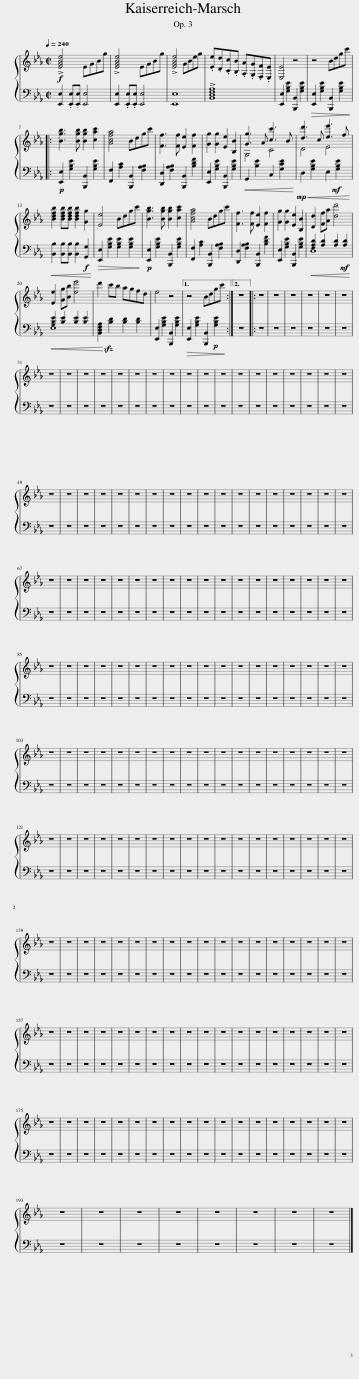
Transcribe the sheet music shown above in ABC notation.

X:1
%%score { ( 1 3 ) | ( 2 4 ) }
L:1/8
Q:1/4=240
M:2/2
I:linebreak $
K:Eb
V:1 treble
V:3 treble
V:2 bass
V:4 bass
V:1
!f! !>![EGBe]4 EGBg | !>![EGBe]4 EGBg | !>![EGBe]4 GBeg | .[Ee].[Dd].[Cc].[B,B] .[A,A].[G,G].[F,F].[E,E] | [E,E]4 z4 | %5
 z4 Bdgc' |:$ [Bgb]3 [Bgb] [Bgb]2 [cac']2 | [Acfa]4 Bdgc' | [Ff]3 [Ff] [Ee]2 [Ff]2 | [Gg]2 [Gg]2 [Ee]2 [B,B]2 | %10
 [Gg]3 A [cc']3 B | [dd']3 c [ee']3 f |$ [Bdfb]2 [Bdfb][Bdfb] [Bdfb]2 [Gg]2 | [Ee]4 Bdgc' | [Bgb]3 [Bgb] [Bgb]2 [cac']2 | %15
 [Acfa]4 Bdgc' | [Ff]3 [Ff] [Ee]2 [Ff]2 | [Gg]2 [Gg]2 [Ee]2 [B,B]2 | [Dd]2 [Ff][Aa] [dd']4 |$ [Ee]2 [Gg][Bb] [ee']4 | %20
 d'2 c'b agfd | e4 z4 |1 z4 Bdgc' :|2 z8 |: z8 | %25
 z8 | z8 | z8 | z8 | z8 |$ %30
 z8 | z8 | z8 | z8 | z8 | %35
 z8 | z8 | z8 | z8 | z8 | %40
 z8 | z8 | z8 | z8 | z8 | %45
 z8 | z8 | z8 |$ z8 | z8 | %50
 z8 | z8 | z8 | z8 | z8 | %55
 z8 | z8 | z8 | z8 | z8 | %60
 z8 | z8 | z8 | z8 | z8 | %65
 z8 |$ z8 | z8 | z8 | z8 | %70
 z8 | z8 | z8 | z8 | z8 | %75
 z8 | z8 | z8 | z8 | z8 | %80
 z8 | z8 | z8 | z8 |$ z8 | %85
 z8 | z8 | z8 | z8 | z8 | %90
 z8 | z8 | z8 | z8 | z8 | %95
 z8 | z8 | z8 | z8 | z8 | %100
 z8 | z8 |$ z8 | z8 | z8 | %105
 z8 | z8 | z8 | z8 | z8 | %110
 z8 | z8 | z8 | z8 | z8 | %115
 z8 | z8 | z8 | z8 | z8 |$ %120
 z8 | z8 | z8 | z8 | z8 | %125
 z8 | z8 | z8 | z8 | z8 | %130
 z8 | z8 | z8 | z8 | z8 | %135
 z8 | z8 | z8 |$ z8 | z8 | %140
 z8 | z8 | z8 | z8 | z8 | %145
 z8 | z8 | z8 | z8 | z8 | %150
 z8 | z8 | z8 | z8 | z8 | %155
 z8 |$ z8 | z8 | z8 | z8 | %160
 z8 | z8 | z8 | z8 | z8 | %165
 z8 | z8 | z8 | z8 | z8 | %170
 z8 | z8 | z8 | z8 |$ z8 | %175
 z8 | z8 | z8 | z8 | z8 | %180
 z8 | z8 | z8 | z8 | z8 | %185
 z8 | z8 | z8 | z8 | z8 | %190
 z8 | z8 |$ z8 | z8 | z8 | %195
 z8 | z8 | z8 | z8 | z8 |] %200
V:2
 [E,,E,]2 .[E,,E,].[E,,E,] [E,,E,]4 | [E,,E,]2 .[E,,E,].[E,,E,] [E,,E,]4 | [E,,E,]8 | !>![B,,D,F,A,]8 | [E,,E,]2 [G,B,E]2 [B,,,B,,]2 [G,B,E]2 | %5
!>(! [E,,E,]2 [G,B,E]2 [B,,,B,,]2 [G,B,E]2!>)! |:$!p! [E,,E,]2 [G,B,E]2 [B,,,B,,]2 [G,B,E]2 | [F,,F,]2 [A,C]2 [B,,,B,,]2 [F,A,B,]2 | [D,,D,]2 [F,A,B,]2 [B,,,B,,]2 [B,DF]2 | [E,,E,]2 [G,B,E]2 [B,,,B,,]2 [G,B,E]2 | %10
!<(! G,,2 [B,E]2 C,2 [G,CE]2!<)! |!mp!!<(! D,2 [G,B,E]2 E,2!mf! [G,B,E]2!<)! |$!<(! [B,,B,]2 [B,,B,][B,,B,] [B,,B,]2!f! [G,,G,]2!<)! |!>(! [E,,E,]2 [G,B,E]2 [G,B,E]2 [G,B,E]2!>)! |!p! [E,,E,]2 [G,B,E]2 [B,,,B,,]2 [G,B,E]2 | %15
 [F,,F,]2 [A,C]2 [B,,,B,,]2 [F,A,B,]2 | [D,,D,]2 [F,A,B,]2 [B,,,B,,]2 [B,DF]2 | [E,,E,]2 [G,B,E]2 [B,,,B,,]2 [G,B,E]2 |!<(! [F,A,D]2 [A,D]2 [A,D]2!mf! [A,D]2!<)! |$!<(! [G,B,E]2 [B,E]2 [B,E]2 [B,E]2!<)! | %20
!sfz! [B,,D,F,A,]2 [B,D]2 [B,D]2 [B,D]2 | [E,,E,]2 [G,B,E]2 [B,,,B,,]2 [G,B,E]2 |1!>(! [E,,E,]2 [G,B,E]2 [B,,,B,,]2!p! [G,B,E]2!>)! :|2 z8 |: z8 | %25
 z8 | z8 | z8 | z8 | z8 |$ %30
 z8 | z8 | z8 | z8 | z8 | %35
 z8 | z8 | z8 | z8 | z8 | %40
 z8 | z8 | z8 | z8 | z8 | %45
 z8 | z8 | z8 |$ z8 | z8 | %50
 z8 | z8 | z8 | z8 | z8 | %55
 z8 | z8 | z8 | z8 | z8 | %60
 z8 | z8 | z8 | z8 | z8 | %65
 z8 |$ z8 | z8 | z8 | z8 | %70
 z8 | z8 | z8 | z8 | z8 | %75
 z8 | z8 | z8 | z8 | z8 | %80
 z8 | z8 | z8 | z8 |$ z8 | %85
 z8 | z8 | z8 | z8 | z8 | %90
 z8 | z8 | z8 | z8 | z8 | %95
 z8 | z8 | z8 | z8 | z8 | %100
 z8 | z8 |$ z8 | z8 | z8 | %105
 z8 | z8 | z8 | z8 | z8 | %110
 z8 | z8 | z8 | z8 | z8 | %115
 z8 | z8 | z8 | z8 | z8 |$ %120
 z8 | z8 | z8 | z8 | z8 | %125
 z8 | z8 | z8 | z8 | z8 | %130
 z8 | z8 | z8 | z8 | z8 | %135
 z8 | z8 | z8 |$ z8 | z8 | %140
 z8 | z8 | z8 | z8 | z8 | %145
 z8 | z8 | z8 | z8 | z8 | %150
 z8 | z8 | z8 | z8 | z8 | %155
 z8 |$ z8 | z8 | z8 | z8 | %160
 z8 | z8 | z8 | z8 | z8 | %165
 z8 | z8 | z8 | z8 | z8 | %170
 z8 | z8 | z8 | z8 |$ z8 | %175
 z8 | z8 | z8 | z8 | z8 | %180
 z8 | z8 | z8 | z8 | z8 | %185
 z8 | z8 | z8 | z8 | z8 | %190
 z8 | z8 |$ z8 | z8 | z8 | %195
 z8 | z8 | z8 | z8 | z8 |] %200
V:3
 x8 | x8 | x8 | x8 | x8 | %5
 x8 |:$ x8 | x8 | x8 | x8 | %10
 G,4 C4 | D4 E4 |$ x8 | x8 | x8 | %15
 x8 | x8 | x8 | x8 |$ x8 | %20
 x8 | x8 |1 x8 :|2 x8 |: x8 | %25
 x8 | x8 | x8 | x8 | x8 |$ %30
 x8 | x8 | x8 | x8 | x8 | %35
 x8 | x8 | x8 | x8 | x8 | %40
 x8 | x8 | x8 | x8 | x8 | %45
 x8 | x8 | x8 |$ x8 | x8 | %50
 x8 | x8 | x8 | x8 | x8 | %55
 x8 | x8 | x8 | x8 | x8 | %60
 x8 | x8 | x8 | x8 | x8 | %65
 x8 |$ x8 | x8 | x8 | x8 | %70
 x8 | x8 | x8 | x8 | x8 | %75
 x8 | x8 | x8 | x8 | x8 | %80
 x8 | x8 | x8 | x8 |$ x8 | %85
 x8 | x8 | x8 | x8 | x8 | %90
 x8 | x8 | x8 | x8 | x8 | %95
 x8 | x8 | x8 | x8 | x8 | %100
 x8 | x8 |$ x8 | x8 | x8 | %105
 x8 | x8 | x8 | x8 | x8 | %110
 x8 | x8 | x8 | x8 | x8 | %115
 x8 | x8 | x8 | x8 | x8 |$ %120
 x8 | x8 | x8 | x8 | x8 | %125
 x8 | x8 | x8 | x8 | x8 | %130
 x8 | x8 | x8 | x8 | x8 | %135
 x8 | x8 | x8 |$ x8 | x8 | %140
 x8 | x8 | x8 | x8 | x8 | %145
 x8 | x8 | x8 | x8 | x8 | %150
 x8 | x8 | x8 | x8 | x8 | %155
 x8 |$ x8 | x8 | x8 | x8 | %160
 x8 | x8 | x8 | x8 | x8 | %165
 x8 | x8 | x8 | x8 | x8 | %170
 x8 | x8 | x8 | x8 |$ x8 | %175
 x8 | x8 | x8 | x8 | x8 | %180
 x8 | x8 | x8 | x8 | x8 | %185
 x8 | x8 | x8 | x8 | x8 | %190
 x8 | x8 |$ x8 | x8 | x8 | %195
 x8 | x8 | x8 | x8 | x8 |] %200
V:4
 x8 | x8 | x8 | x8 | x8 | %5
 x8 |:$ x8 | x8 | x8 | x8 | %10
 x8 | x8 |$ x8 | x8 | x8 | %15
 x8 | x8 | x8 | D,8 |$ E,8 | %20
 x8 | x8 |1 x8 :|2 x8 |: x8 | %25
 x8 | x8 | x8 | x8 | x8 |$ %30
 x8 | x8 | x8 | x8 | x8 | %35
 x8 | x8 | x8 | x8 | x8 | %40
 x8 | x8 | x8 | x8 | x8 | %45
 x8 | x8 | x8 |$ x8 | x8 | %50
 x8 | x8 | x8 | x8 | x8 | %55
 x8 | x8 | x8 | x8 | x8 | %60
 x8 | x8 | x8 | x8 | x8 | %65
 x8 |$ x8 | x8 | x8 | x8 | %70
 x8 | x8 | x8 | x8 | x8 | %75
 x8 | x8 | x8 | x8 | x8 | %80
 x8 | x8 | x8 | x8 |$ x8 | %85
 x8 | x8 | x8 | x8 | x8 | %90
 x8 | x8 | x8 | x8 | x8 | %95
 x8 | x8 | x8 | x8 | x8 | %100
 x8 | x8 |$ x8 | x8 | x8 | %105
 x8 | x8 | x8 | x8 | x8 | %110
 x8 | x8 | x8 | x8 | x8 | %115
 x8 | x8 | x8 | x8 | x8 |$ %120
 x8 | x8 | x8 | x8 | x8 | %125
 x8 | x8 | x8 | x8 | x8 | %130
 x8 | x8 | x8 | x8 | x8 | %135
 x8 | x8 | x8 |$ x8 | x8 | %140
 x8 | x8 | x8 | x8 | x8 | %145
 x8 | x8 | x8 | x8 | x8 | %150
 x8 | x8 | x8 | x8 | x8 | %155
 x8 |$ x8 | x8 | x8 | x8 | %160
 x8 | x8 | x8 | x8 | x8 | %165
 x8 | x8 | x8 | x8 | x8 | %170
 x8 | x8 | x8 | x8 |$ x8 | %175
 x8 | x8 | x8 | x8 | x8 | %180
 x8 | x8 | x8 | x8 | x8 | %185
 x8 | x8 | x8 | x8 | x8 | %190
 x8 | x8 |$ x8 | x8 | x8 | %195
 x8 | x8 | x8 | x8 | x8 |] %200
